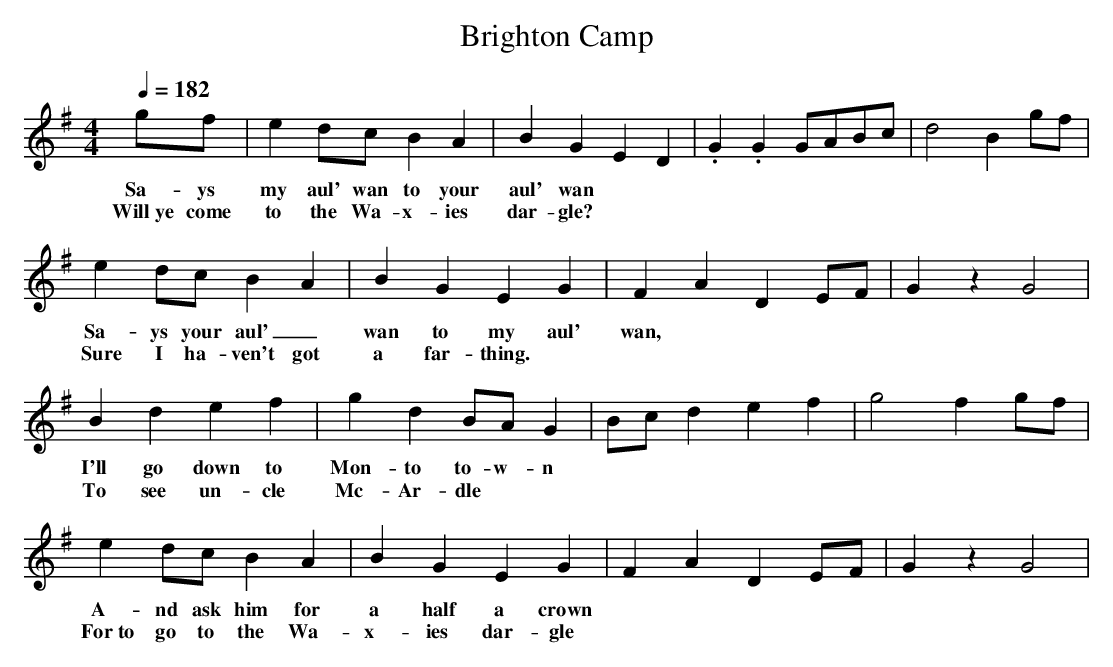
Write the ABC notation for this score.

X:1
T: Brighton Camp
M: 4/4
L: 1/8
Q:1/4=182
K:G
 gf|e2dc B2A2|B2G2 E2D2|.G2.G2 GABc|d4 B2gf|
w: Sa-ys my aul' wan to your aul' wan
w: Will~ye come to the Wa-x-ies dar-gle?
e2dc B2A2|B2G2 E2G2|F2A2 D2EF|G2z2 G4|
w: Sa-ys your aul'_ wan to my aul' wan,
w: Sure I ha-ven't got a far-thing.
B2d2 e2f2|g2d2 BAG2|Bcd2 e2f2|g4 f2gf|
w: I'll go down to Mon-to to-w-n
w: To see un-cle Mc-Ar-dle
e2dc B2A2|B2G2 E2G2|F2A2 D2EF|G2z2 G4|
w: A-nd ask him for a half a crown
w: For~to go to the Wa-x-ies dar-gle
